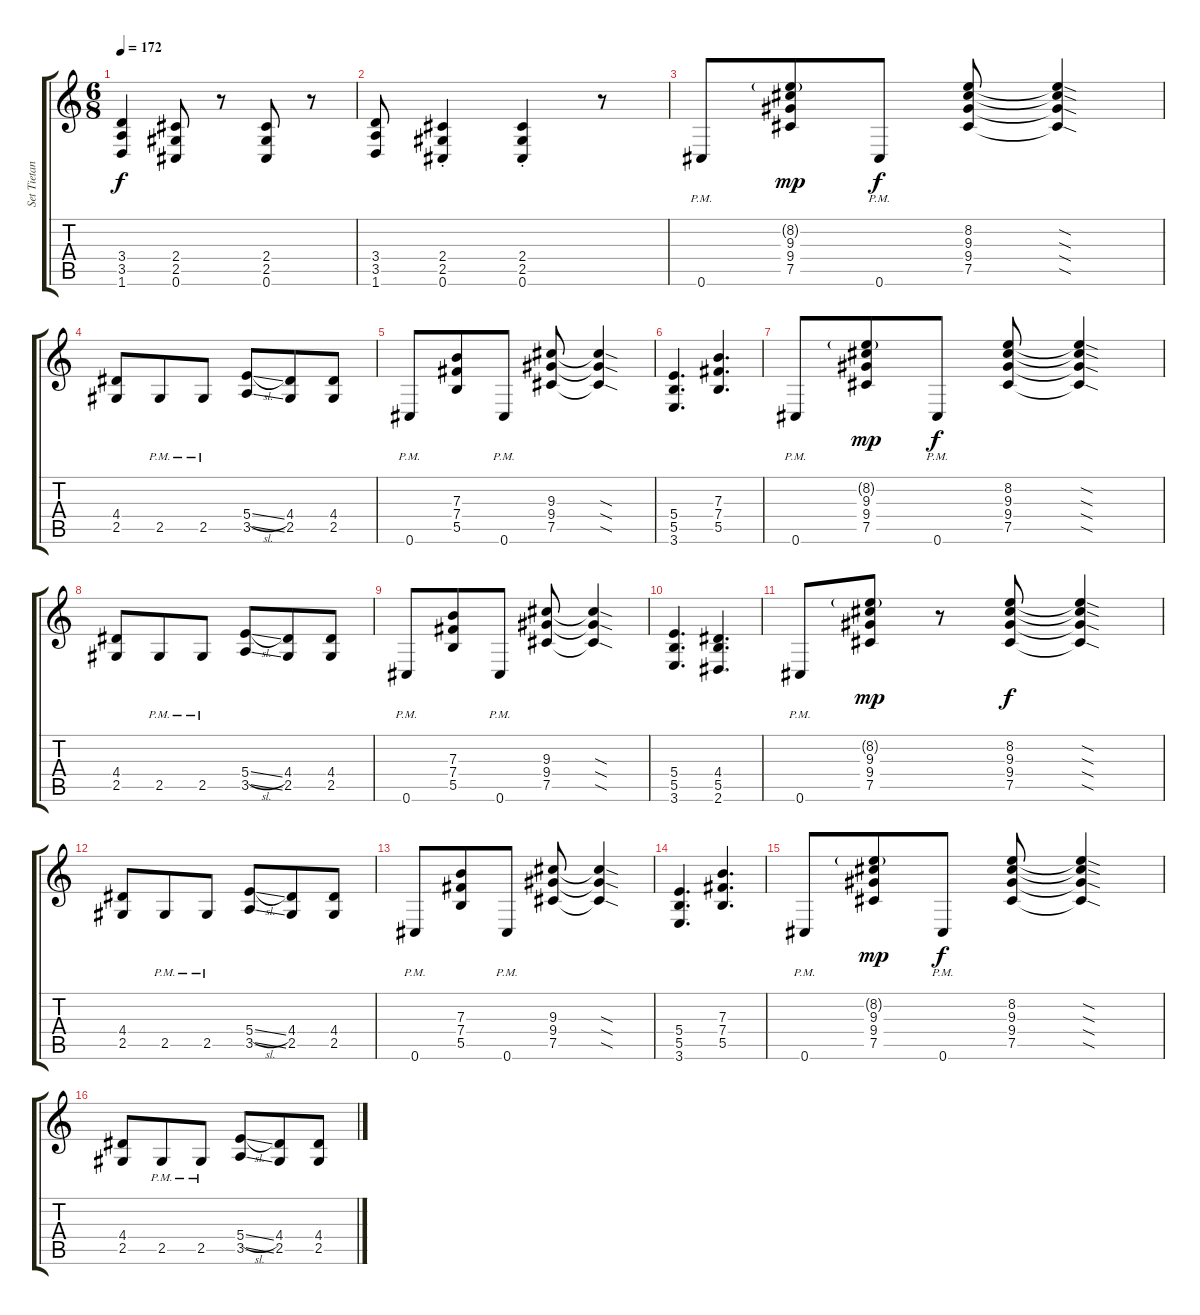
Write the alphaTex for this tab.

\track ("Set Tietan" "Set Tietan") {instrument distortionguitar}
\staff {score tabs}
\tuning (Db4 Ab3 E3 B2 Gb2 Db2) {hide}
\ts (6 8)
\tempo 172
\clef g2
\ks c
(3.4 3.5 1.6).4{dy f instrument distortionguitar} (2.4 2.5 0.6).8 r.8 (2.4 2.5 0.6).8 r.8 |
(3.4 3.5 1.6).8 (2.4{st} 2.5{st} 0.6{st}).4 (2.4{st} 2.5{st} 0.6{st}).4 r.8 |
0.6{pm}.8 (8.2{g} 9.3 9.4 7.5).8{dy mp} 0.6{pm}.8{dy f} (8.2 9.3 9.4 7.5).8 (8.2{sod t} 9.3{sod t} 9.4{sod t} 7.5{sod t}).4 |
(4.4 2.5).8 2.5{pm}.8 2.5{pm}.8 (5.4{sl} 3.5{ss}).8 (4.4 2.5).8 (4.4 2.5).8 |
0.6{pm}.8 (7.3 7.4 5.5).8 0.6{pm}.8 (9.3 9.4 7.5).8 (9.3{sod t} 9.4{sod t} 7.5{sod t}).4 |
(5.4 5.5 3.6).4{d} (7.3 7.4 5.5).4{d} |
0.6{pm}.8 (8.2{g} 9.3 9.4 7.5).8{dy mp} 0.6{pm}.8{dy f} (8.2 9.3 9.4 7.5).8 (8.2{sod t} 9.3{sod t} 9.4{sod t} 7.5{sod t}).4 |
(4.4 2.5).8 2.5{pm}.8 2.5{pm}.8 (5.4{sl} 3.5{ss}).8 (4.4 2.5).8 (4.4 2.5).8 |
0.6{pm}.8 (7.3 7.4 5.5).8 0.6{pm}.8 (9.3 9.4 7.5).8 (9.3{sod t} 9.4{sod t} 7.5{sod t}).4 |
(5.4 5.5 3.6).4{d} (4.4 5.5 2.6).4{d} |
0.6{pm}.8 (8.2{g} 9.3 9.4 7.5).8{dy mp} r.8 (8.2 9.3 9.4 7.5).8{dy f} (8.2{sod t} 9.3{sod t} 9.4{sod t} 7.5{sod t}).4 |
(4.4 2.5).8 2.5{pm}.8 2.5{pm}.8 (5.4{sl} 3.5{ss}).8 (4.4 2.5).8 (4.4 2.5).8 |
0.6{pm}.8 (7.3 7.4 5.5).8 0.6{pm}.8 (9.3 9.4 7.5).8 (9.3{sod t} 9.4{sod t} 7.5{sod t}).4 |
(5.4 5.5 3.6).4{d} (7.3 7.4 5.5).4{d} |
0.6{pm}.8 (8.2{g} 9.3 9.4 7.5).8{dy mp} 0.6{pm}.8{dy f} (8.2 9.3 9.4 7.5).8 (8.2{sod t} 9.3{sod t} 9.4{sod t} 7.5{sod t}).4 |
(4.4 2.5).8 2.5{pm}.8 2.5{pm}.8 (5.4{sl} 3.5{ss}).8 (4.4 2.5).8 (4.4 2.5).8
